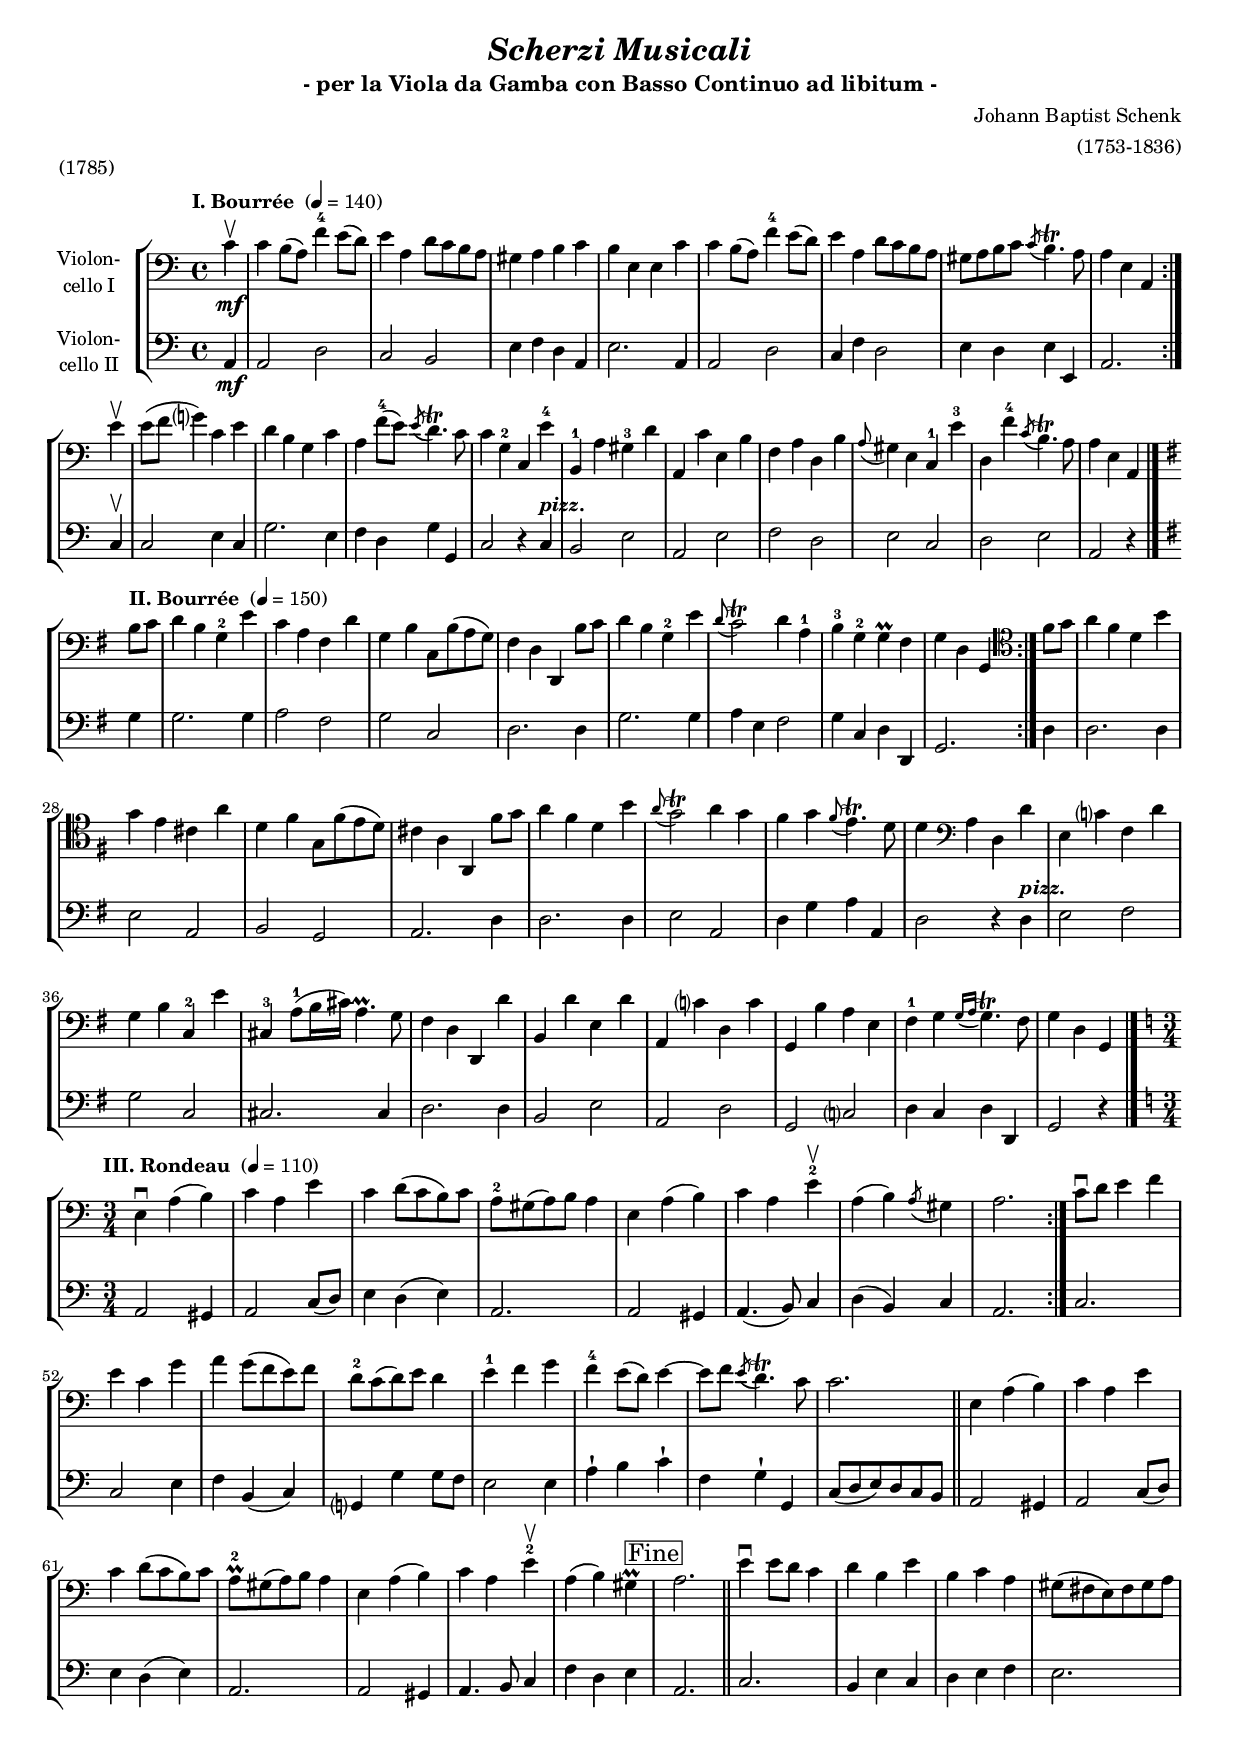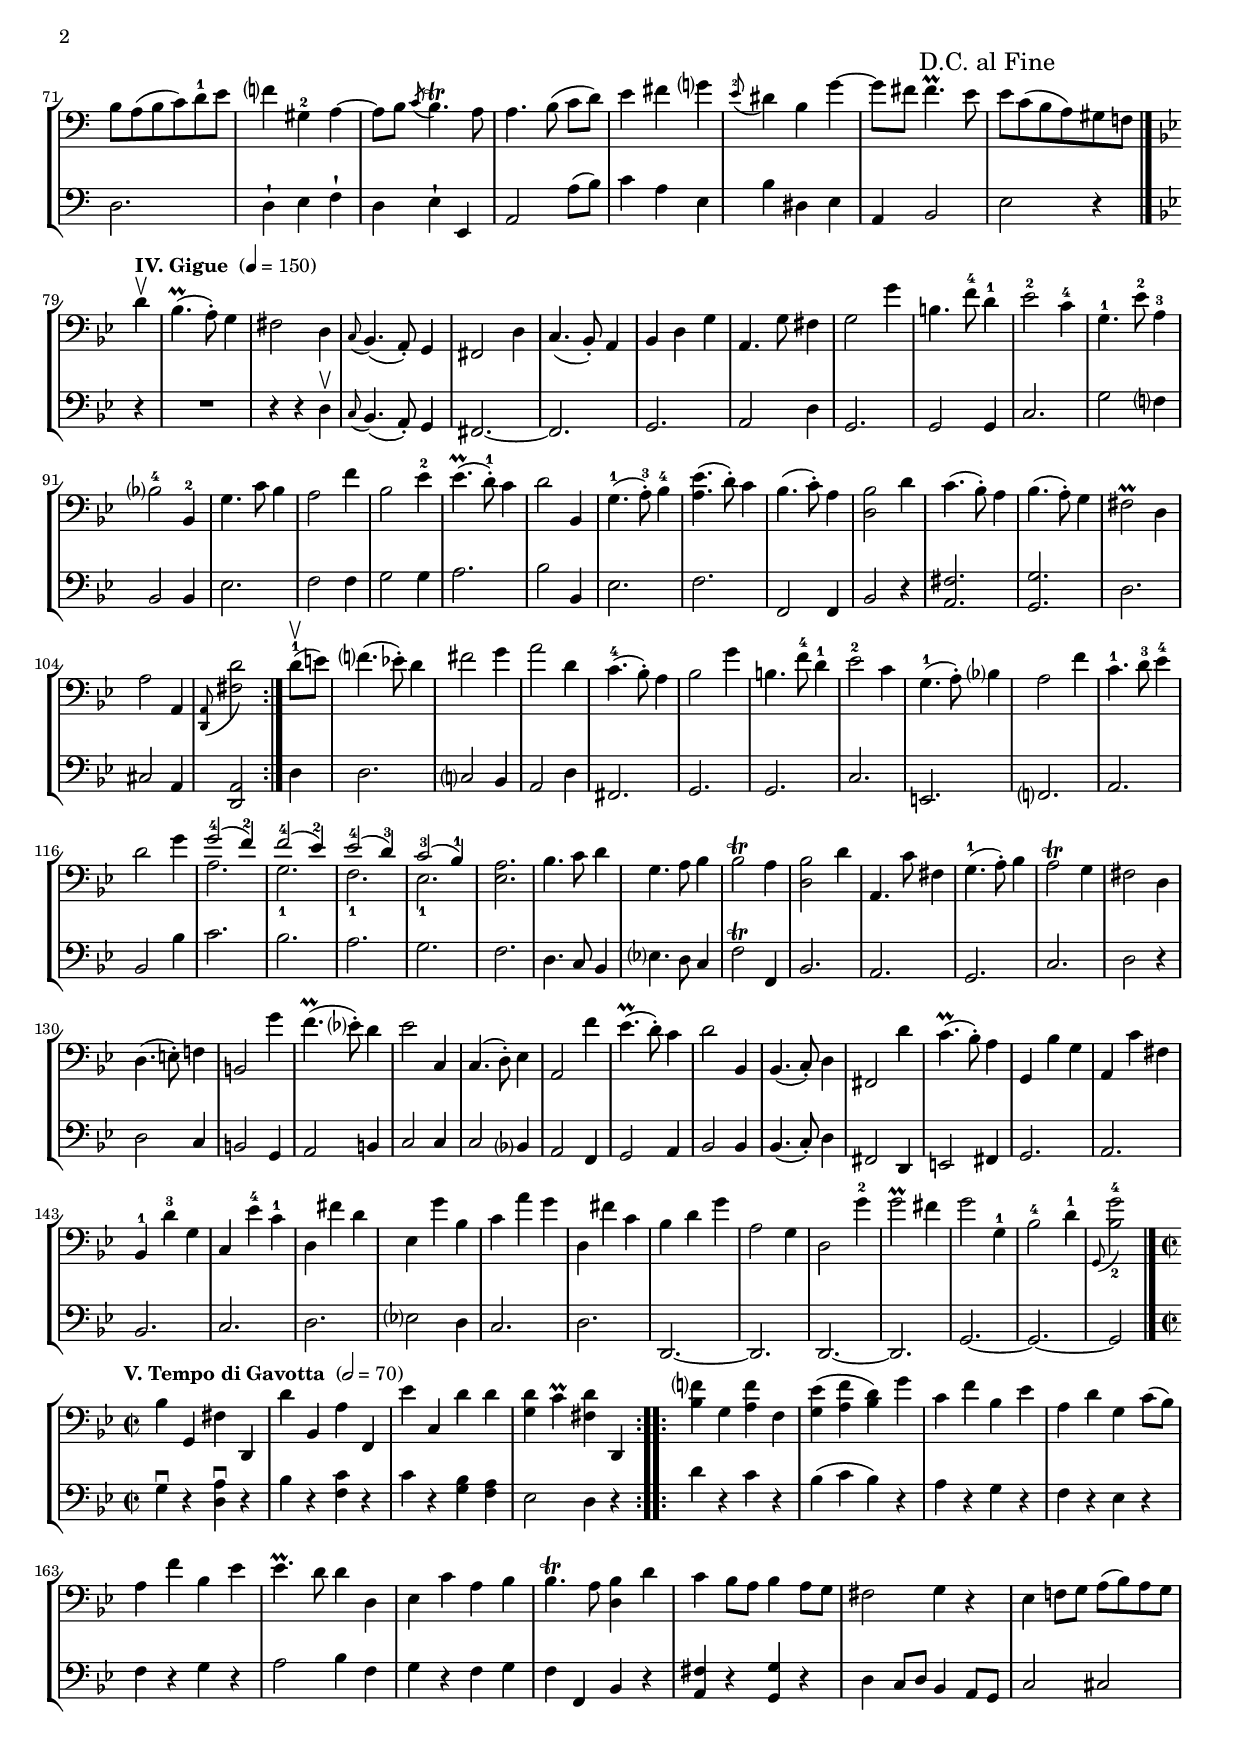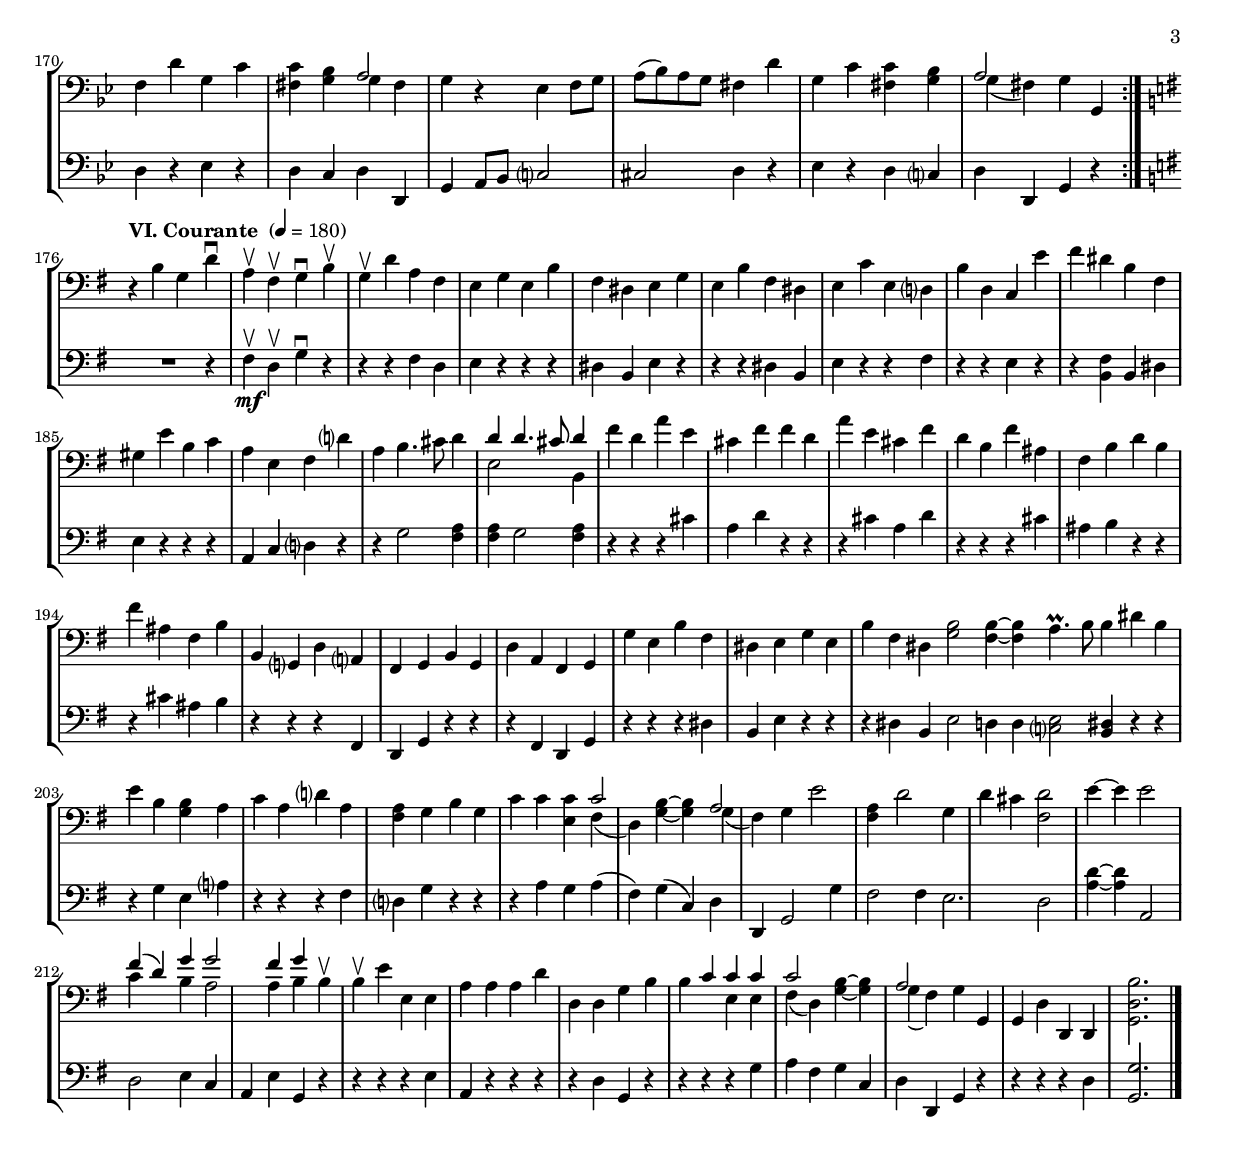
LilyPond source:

\version "2.14.2"
\include "deutsch.ly"

#(set-global-staff-size 17)

\header {
  title     = \markup \bold \italic "Scherzi Musicali"
  subtitle  = "- per la Viola da Gamba con Basso Continuo ad libitum -"
  composer  = "Johann Baptist Schenk"
  arranger  = "(1753-1836)"
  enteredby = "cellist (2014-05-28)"
  piece     = "(1785)"
}

voiceconsts = {
 \clef "bass"
 %\numericTimeSignature
 \compressFullBarRests
}

mihi = "clarinet"
milo = "bassoon"

introa = {        \tempo "I. Bourrée "          4=140  \key c \major \time 4/4 }
introb = { \break \tempo "II. Bourrée "         4=150  \key g \major }
introc = { \break \tempo "III. Rondeau "        4=110  \key a \minor \time 3/4 }
introd = { \break \tempo "IV. Gigue "           4=150  \key g \minor }
introe = { \break \tempo "V. Tempo di Gavotta " 2=70   \time 2/2 }
introf = { \break \tempo "VI. Courante "        4=180  \key g \major }

dcaf = \mark \markup "D.C. al Fine"
fine = \mark \markup \box "Fine"

arco = \markup \bold \italic "arco"
pizz = \markup \bold \italic "pizz."

va = \relative c' {
   \voiceconsts

  \introa
  \repeat volta 2 {
    \partial 4 c4\mf\upbow
    c h8( a) f'4-4 e8( d)
    e4 a, d8 c h a
    gis4 a h c

    h4 e, e c'
    c h8( a) f'4-4 e8( d)
    e4 a, d8 c h a

    gis a h c \acciaccatura c h4.\trill a8
    a4 e a,
  }
  e''\upbow
  e8( f g?4) c, e
  d h g c

  a f'8(-4 e) \acciaccatura e d4.\trill c8
  c4 g-2 c, e'-4
  h,-1 a' gis-3 d'
  a, c' e, h'

  f a d, h'
  \appoggiatura a8 gis4 e c-1 e'-3
  d, f'-4 \acciaccatura c8 h4.\trill a8
  a4 e a, \bar "|."

  \introb
  \repeat volta 2 {
    h'8 c
    d4 h g-2 e'
    c a fis d'
    g, h c,8 h'( a g)
    fis4 d d, h''8 c

    d4 h g-2 e'
    \appoggiatura d8 c2\trill d4 a-1
    h-3 g-2 g\prall fis
    g d g,
  } \clef "tenor"

  fis''8 g
  a4 fis d h'
  g e cis a'
  d, fis g,8 fis'( e d)
  cis4 a a, fis''8 g

  a4 fis d h'
  \appoggiatura a8 g2\trill a4 g
  fis g \appoggiatura fis8 e4.\trill d8
  d4 \clef "bass" a d, d'
  e, c'? fis, d'

  g, h c,-2 e'
  cis,-3 a'8(-1 h16 cis) a4.\prall g8
  fis4 d d, d''
  h, d' e, d'

  a, c'? d, c'
  g, h' a e
  fis-1 g \appoggiatura { g16[ a] } g4.\trill fis8
  g4 d g, \bar "|."

  \introc \partial 2.
  \repeat volta 2 {
    e'\downbow a( h)
    c a e'
    c d8( c h) c
    a-2 gis( a) h a4
    e a( h)
    c a e'\upbow-2
    a,( h) \acciaccatura a8 gis4

    a2.
  }
  c8\downbow d e4 f
  e c g'
  a g8( f e) f
  d-2 c( d) e d4
  e-1 f g
  f-4 e8( d) e4~

  e8 f \acciaccatura e d4.\trill c8
  c2. \bar "||"
  e,4 a( h)
  c a e'
  c d8( c h) c
  a\prall-2 gis( a) h a4
  e a( h)

  c a e'\upbow-2
  a,( h) gis\prall
  \fine a2. \bar "||"
  e'4\downbow e8 d c4
  d h e
  h c a
  gis8( fis e) fis gis a
  h a( h c) d-1 e

  f?4 gis,-2 a~
  a8 h \acciaccatura c h4.\trill a8
  a4. h8( c[ d])
  e4 fis g?
  \appoggiatura e8-2 dis4 h g'~
  g8 fis fis4.\prall e8
  \dcaf e[ c( h a) gis f!]\bar "|."

  \introd \partial 4
  \repeat volta 2 {
    d'4\upbow
    b4.(\prall a8)-. g4
    fis2 d4
    \appoggiatura c8 b4.( a8)-. g4
    fis2 d'4
    c4.( b8)-. a4
    b d g

    a,4. g'8 fis4
    g2 g'4
    h,4. f'8-4 d4-1
    es2-2 c4-4
    g4.-1 es'8-2 a,4-3
    b?2-4 b,4-2
    g'4. c8 b4

    a2 f'4
    b,2 es4-2
    es4.(\prall d8)-.-1 c4
    d2 b,4
    g'4.(-1 a8)-.-3 b4-4
    <a es'>4.( d8)-. c4
    b4.( c8)-. a4

    <d, b'>2 d'4
    c4.( b8)-. a4
    b4.( a8)-. g4
    fis2\prall d4
    a'2 a,4
    \appoggiatura <d, a'>8 <fis' d'>2
  }

  d'8(\upbow-1 e)
  f?4.( es!8)-. d4
  fis2 g4
  a2 d,4
  c4.(-4 b8)-. a4
  b2 g'4
  h,4. f'8-4 d4-1
  es2-2 c4

  g4.(-1 a8)-. b?4
  a2 f'4
  c4.-1 d8-3 es4-4
  d2 g4
  << { g2(-4 f4)-2 } \\ a,2. >>
  << { f'2(-4 es4)-2 } \\ g,2.-1 >>
  << { es'2(-4 d4)-3 } \\ f,2.-1 >>

  << { c'2(-3 b4)-1 } \\ es,2.-1 >>
  <es a>
  b'4. c8 d4
  g,4. a8 b4
  b2\trill a4
  <d, b'>2 d'4
  a,4. c'8 fis,4

  g4.(-1 a8)-. b4
  a2\trill g4
  fis2 d4
  d4.( e8)-. f!4
  h,2 g''4
  f4.(\prall es?8)-. d4
  es2 c,4

  c4.( d8)-. es4
  a,2 f''4
  es4.(\prall d8)-. c4
  d2 b,4
  b4.( c8)-. d4
  fis,2 d''4
  c4.(\prall b8)-. a4

  g, b' g
  a, c' fis,
  b,-1 d'-3 g,
  c, es'-4 c-1
  d, fis' d
  es, g' b,
  c a' g

  d, fis' c
  b d g
  a,2 g4
  d2 g'4-2
  g2\prall fis4
  g2 g,4-1
  b2-4 d4-1
  \appoggiatura g,,8 <b'-2 g'-4>2 \bar "|."

  \introe \partial 1
  \repeat volta 2 {
    b4 g, fis' d,
    d'' b, a' f,
    es'' c, d' d
    <g, d'> c\prall <fis, d'> d,
  }

  \repeat volta 2 {
    <b'' f'?> g <a f'> f
    <g es'>( <a f'> <b d>) g'
    c, f b, es
    a, d g, c8( b)
    a4 f' b, es

    es4.\prall d8 d4 d,
    es c' a b
    b4.\trill a8 <d, b'>4 d'
    c b8 a b4 a8 g

    fis2 g4 r
    es f!8 g a( b) a g
    f4 d' g, c
    <fis, c'> <g b> << a2 \\ { g4 fis } >>

    g4 r es f8 g
    a( b) a g fis4 d'
    g, c <fis, c'> <g b>
    << a2 \\ { g4( fis) } >> g g,
  }

  \introf
  r4 h' g
  d'\downbow a\upbow fis\upbow
  g\downbow h\upbow g\upbow
  d' a fis
  e g e
  h' fis dis

  e g e
  h' fis dis
  e c' e,
  d? h' d,
  c e' fis
  dis h fis

  gis e' h
  c a e
  fis d'? a
  h4. cis8 d4
  << { d d4. cis8 } \\ { e,2 s4 } >>
  << d' \\ h, >> fis'' d

  a' e cis
  fis fis d
  a' e cis
  fis d h
  fis' ais, fis
  h d h

  fis' ais, fis
  h h, g?
  d' a? fis
  g h g
  d' a fis
  g g' e
  h' fis dis

  e g e
  h' fis dis
  <g h>2 <fis h>4~
  <fis h> a4.\prall h8
  h4 dis h
  e h <g h>

  a c a
  d? a <fis a>
  g h g
  c c <e, c'>
  << c'2 \\ { fis,4( d) } >> <g h>~
  <g h> << a2 \\ { g4( fis) } >>

  g e'2
  <fis, a>4 d'2
  g,4 d' cis
  <fis, d'>2 e'4~
  e e2
  << { fis4( d) g } \\ { c, s h } >>

  << { g'2 fis4 } \\ { a,2 a4 } >>
  << g' \\ h, >> h\upbow h\upbow
  e e, e
  a a a
  d d, d
  g h h

  << { c c c } \\ { s e, e } >>
  << c'2 \\ { fis,4( d) } >> <g h>~
  <g h> << a2 \\ { g4( fis) } >>
  g g, g
  d' d, d
  <g d' h'>2. \bar "|."
}

vb = \relative c {
  \voiceconsts

  \introa
  \repeat volta 2 {
    \partial 4 a4\mf
    a2 d
    c h
    e4 f d a

    e'2. a,4
    a2 d
    c4 f d2

    e4 d e e,
    a2.
  }
  c4\upbow
  c2 e4 c
  g'2. e4

  f d g g,
  c2 r4 c^\pizz
  h2 e
  a, e'

  f d
  e c
  d e
  a, r4
  \bar "|."

  \introb
  \repeat volta 2 {
    g'
    g2. g4
    a2 fis
    g c,
    d2. d4

    g2. g4
    a e fis2
    g4 c, d d,
    g2.
  }

  d'4
  d2. d4
  e2 a,
  h g
  a2. d4

  d2. d4
  e2 a,
  d4 g a a,
  d2 r4 d^\pizz
  e2 fis

  g c,
  cis2. cis4
  d2. d4
  h2 e

  a, d
  g, c?
  d4 c d d,
  g2 r4 \bar "|."

  \introc \partial 2.
  \repeat volta 2 {
    a2 gis4
    a2 c8( d)
    e4 d( e)
    a,2.
    a2 gis4
    a4.( h8) c4
    d4( h) c

    a2.
  }
  c
  c2 e4
  f h,( c)
  g? g' g8 f
  e2 e4
  a-| h c-|

  f, g-| g,
  c8( d e) d c h \bar "||"
  a2 gis4
  a2 c8( d)
  e4 d( e)
  a,2.
  a2 gis4

  a4. h8 c4
  f d e
  \fine a,2. \bar "||"
  c
  h4 e c
  d e f
  e2.
  d

  d4-| e f-|
  d e-| e,
  a2 a'8( h)
  c4 a e
  h' dis, e
  a, h2
  \dcaf e r4 \bar "|."

  \introd \partial 4
  \repeat volta 2 {
    r
    R2.
    r4 r d\upbow
    \appoggiatura c8 b4.( a8)-. g4
    fis2.~
    fis
    g

    a2 d4
    g,2.
    g2 g4
    c2.
    g'2 f?4
    b,2 b4
    es2.

    f2 f4
    g2 g4
    a2.
    b2 b,4
    es2.
    f
    f,2 f4

    b2 r4
    <a fis'>2.
    <g g'>
    d'
    cis2 a4
    <d, a'>2
  }

  d'4
  d2.
  c?2 b4
  a2 d4
  fis,2.
  g
  g
  c

  e,
  f?
  a
  b2 b'4
  c2.
  b
  a

  g
  f
  d4. c8 b4
  es?4. d8 c4
  f2\trill f,4
  b2.
  a

  g
  c
  d2 r4
  d2 c4
  h2 g4
  a2 h4
  c2 c4

  c2 b?4
  a2 f4
  g2 a4
  b2 b4
  b4.( c8)-. d4
  fis,2 d4
  e2 fis4

  g2.
  a
  b
  c
  d
  es?2 d4
  c2.

  d
  d,~
  d
  d~
  d
  g~
  g~
  g2 \bar "|."

  \introe \partial 1
  \repeat volta 2 {
    g'4\downbow r <d a'>\downbow r
    b' r <f c'> r
    c' r <g b> <f a>
    es2 d4 r
  }
  
  \repeat volta 2 {
    d' r c r
    b( c b) r
    a r g r
    f r es r
    f r g r

    a2 b4 f
    g r f g
    f f, b r
    <a fis'> r <g g'> r

    d' c8 d b4 a8 g
    c2 cis
    d4 r es r
    d c d d,

    g a8 b c?2
    cis d4 r
    es r d c?
    d d, g r
  }

  \introf
  R2.
  r4 fis'\upbow\mf d\upbow
  g\downbow r r
  r fis d
  e r r
  r dis h

  e r r
  r dis h
  e r r
  fis r r
  e r r
  <h fis'> h dis

  e r r
  r a, c
  d? r r
  g2 <fis a>4
  <fis a> g2
  <fis a>4 r r

  r cis' a
  d r r
  r cis a
  d r r
  r cis ais
  h r r

  r cis ais
  h r r
  r fis, d
  g r r
  r fis d
  g r r
  r dis' h

  e r r
  r dis h
  e2 d!4
  d <c? e>2
  <h dis>4 r r
  r g' e

  a? r r
  r fis d?
  g r r
  r a g
  a( fis) g(
  c,) d d,

  g2 g'4
  fis2 fis4
  e2.
  d2 <a' d>4~
  <a d> a,2
  d e4

  c a e'
  g, r r
  r r e'
  a, r r
  r r d
  g, r r

  r r g'
  a fis g
  c, d d,
  g r r
  r r d'
  <g, g'>2. \bar "|."
}


music = \new StaffGroup <<
      \new Staff {
        \set Staff.midiInstrument = \mihi
        \set Staff.instrumentName = \markup \center-column { "Violon-" "cello I" }
        \transpose c c { \va }
      }

      \new Staff {
        \set Staff.midiInstrument = \milo
        \set Staff.instrumentName = \markup \center-column { "Violon-" "cello II" }
        \transpose c c { \vb }
      }
>>

\book {
  \score {
   \music
    \layout {}
  }

  \score {
    \unfoldRepeats \music

    \midi {
      \context {
        \Score
      }
    }
  }
}
